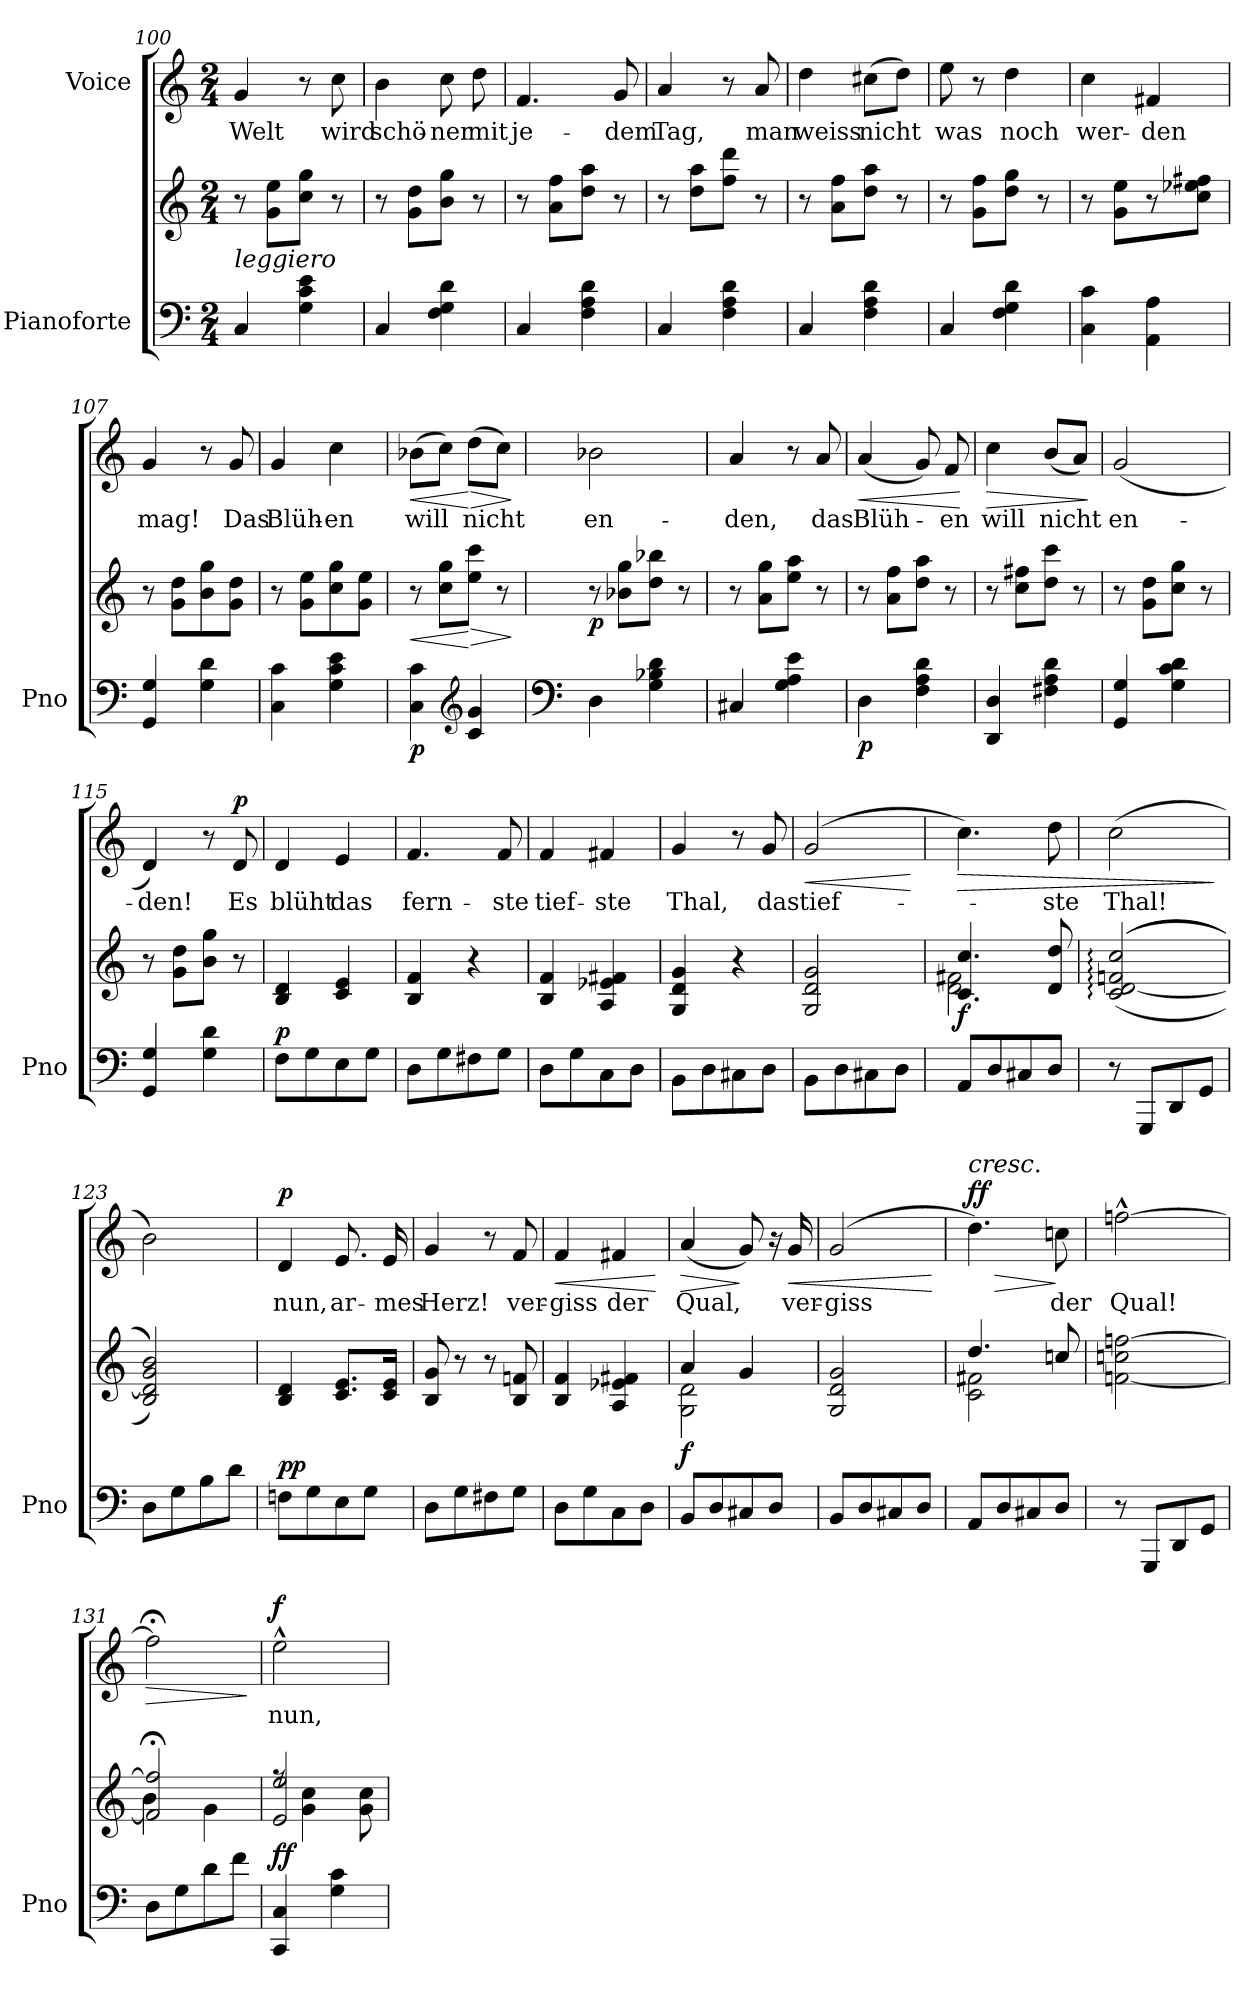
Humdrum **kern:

**kern	**kern	**dynam	**kern	**text	**dynam
*part2	*part2	*part2	*part1	*part1	*part1
*staff3	*staff2	*staff2/3	*staff1	*staff1	*staff1
*I"Pianoforte	*	*	*I"Voice	*	*
*I'Pno	*	*	*	*	*
!!LO:PB:g=z
*clefF4	*clefG2	*	*clefG2	*	*
*k[]	*k[]	*	*k[]	*	*
*M2/4	*M2/4	*	*M2/4	*	*
=100	=100	=100	=100	=100	=100
!LO:TX:a:i:t=leggiero	!	!	!	!	!
!	!	!	!	!LO:LY:b	!
4C/	8r	.	4g/	Welt	.
.	8g\ 8ee\L	.	.	.	.
4G\ 4c\ 4e\	8cc\ 8gg\J	.	8r	.	.
!	!	!	!	!LO:LY:b	!
.	8r	.	8cc\	wird	.
=101	=101	=101	=101	=101	=101
!	!	!	!	!LO:LY:b	!
4C/	8r	.	4b\	schö-	.
.	8g\ 8dd\L	.	.	.	.
!	!	!	!	!LO:LY:b	!
4F\ 4G\ 4d\	8b\ 8gg\J	.	8cc\	-ner	.
!	!	!	!	!LO:LY:b	!
.	8r	.	8dd\	mit	.
=102	=102	=102	=102	=102	=102
!	!	!	!	!LO:LY:b	!
4C/	8r	.	4.f/	je-	.
.	8a\ 8ff\L	.	.	.	.
4F\ 4A\ 4d\	8dd\ 8aa\J	.	.	.	.
!	!	!	!	!LO:LY:b	!
.	8r	.	8g/	-dem	.
=103	=103	=103	=103	=103	=103
!	!	!	!	!LO:LY:b	!
4C/	8r	.	4a/	Tag,	.
.	8dd\ 8aa\L	.	.	.	.
4F\ 4A\ 4d\	8ff\ 8ddd\J	.	8r	.	.
!	!	!	!	!LO:LY:b	!
.	8r	.	8a/	man	.
=104	=104	=104	=104	=104	=104
!	!	!	!	!LO:LY:b	!
4C/	8r	.	4dd\	weiss	.
.	8a\ 8ff\L	.	.	.	.
!	!	!	!	!LO:LY:b	!
4F\ 4A\ 4d\	8dd\ 8aa\J	.	(8cc#X\L	nicht	.
.	8r	.	8dd\J)	.	.
=105	=105	=105	=105	=105	=105
!	!	!	!	!LO:LY:b	!
4C/	8r	.	8ee\	was	.
.	8g\ 8ff\L	.	8r	.	.
!	!	!	!	!LO:LY:b	!
4F\ 4G\ 4d\	8dd\ 8gg\J	.	4dd\	noch	.
.	8r	.	.	.	.
=106	=106	=106	=106	=106	=106
!	!	!	!	!LO:LY:b	!
4C\ 4c\	8r	.	4cc\	wer-	.
.	8g\ 8ee\L	.	.	.	.
!	!	!	!	!LO:LY:b	!
4AA\ 4A\	8r	.	4f#X/	-den	.
.	8cc\ 8ee-X\ 8ff#X\J	.	.	.	.
!!LO:LB:g=z
=107	=107	=107	=107	=107	=107
!	!	!	!	!LO:LY:b	!
4GG/ 4G/	8r	.	4g/	mag!	.
.	8g\ 8dd\L	.	.	.	.
4G\ 4d\	8b\ 8gg\	.	8r	.	.
!	!	!	!	!LO:LY:b	!
.	8g\ 8dd\J	.	8g/	Das	.
=108	=108	=108	=108	=108	=108
!	!	!	!	!LO:LY:b	!
4C\ 4c\	8r	.	4g/	Blüh-	.
.	8g\ 8ee\L	.	.	.	.
!	!	!	!	!LO:LY:b	!
4G\ 4c\ 4e\	8cc\ 8gg\	.	4cc\	-en	.
.	8g\ 8ee\J	.	.	.	.
=109	=109	=109	=109	=109	=109
!	!	!LO:HP:b	!	!LO:LY:b	!LO:HP:b
!	!	!LO:DY:n=1:b=2	!	!	!
4C\ 4c\	8r	< p	(8b-X\L	will	<
.	8cc\ 8gg\L	.	8cc\J)	.	.
*clefG2	*	*	*	*	*
!	!	!LO:HP:n=1:b	!	!LO:LY:b	!LO:HP:n=1:b
4c/ 4g/	8ee\ 8ccc\J	[ >	(8dd\L	nicht	[ >
.	8r	.	8cc\J)	.	.
.	.	]	.	.	]
=110	=110	=110	=110	=110	=110
*clefF4	*	*	*	*	*
!	!	!LO:DY:b	!	!LO:LY:b	!
4D\	8r	p	2b-X\	en-	.
.	8b-X\ 8gg\L	.	.	.	.
4G\ 4B-X\ 4d\	8dd\ 8bb-X\J	.	.	.	.
.	8r	.	.	.	.
=111	=111	=111	=111	=111	=111
!	!	!	!	!LO:LY:b	!
4C#X/	8r	.	4a/	-den,	.
.	8a\ 8gg\L	.	.	.	.
4G\ 4A\ 4e\	8ee\ 8aa\J	.	8r	.	.
!	!	!	!	!LO:LY:b	!
.	8r	.	8a/	das	.
=112	=112	=112	=112	=112	=112
!	!	!LO:DY:b=2	!	!LO:LY:b	!LO:HP:b
4D\	8r	p	(4a/	Blüh-	<
.	8a\ 8ff\L	.	.	.	.
4F\ 4A\ 4d\	8dd\ 8aa\J	.	8g/)	.	.
!	!	!	!	!LO:LY:b	!
.	8r	.	8f/	-en	.
.	.	.	.	.	[
=113	=113	=113	=113	=113	=113
!	!	!	!	!LO:LY:b	!LO:HP:b
4DD/ 4D/	8r	.	4cc\	will	>
.	8cc\ 8ff#X\L	.	.	.	.
!	!	!	!	!LO:LY:b	!
4F#X\ 4A\ 4d\	8dd\ 8ccc\J	.	(8b/L	nicht	.
.	8r	.	8a/J)	.	.
.	.	.	.	.	]
=114	=114	=114	=114	=114	=114
!	!	!	!	!LO:LY:b	!
4GG/ 4G/	8r	.	(2g/	en-	.
.	8g\ 8dd\L	.	.	.	.
4G\ 4c\ 4d\	8cc\ 8gg\J	.	.	.	.
.	8r	.	.	.	.
!!LO:LB:g=z
=115	=115	=115	=115	=115	=115
!	!	!	!	!LO:LY:b	!
4GG/ 4G/	8r	.	4d/)	-den!	.
.	8g\ 8dd\L	.	.	.	.
4G\ 4d\	8b\ 8gg\J	.	8r	.	.
!	!	!	!	!LO:LY:b	!LO:DY:a
.	8r	.	8d/	Es	p
=116	=116	=116	=116	=116	=116
!	!	!LO:DY:a=2	!	!LO:LY:b	!
8F\L	4B/ 4d/	p	4d/	blüht	.
8G\	.	.	.	.	.
!	!	!	!	!LO:LY:b	!
8E\	4c/ 4e/	.	4e/	das	.
8G\J	.	.	.	.	.
=117	=117	=117	=117	=117	=117
!	!	!	!	!LO:LY:b	!
8D\L	4B/ 4f/	.	4.f/	fern-	.
8G\	.	.	.	.	.
8F#X\	4r	.	.	.	.
!	!	!	!	!LO:LY:b	!
8G\J	.	.	8f/	-ste	.
=118	=118	=118	=118	=118	=118
!	!	!	!	!LO:LY:b	!
8D\L	4B/ 4f/	.	4f/	tief-	.
8G\	.	.	.	.	.
!	!	!	!	!LO:LY:b	!
8C\	4A/ 4e-X/ 4f#X/	.	4f#X/	-ste	.
8D\J	.	.	.	.	.
=119	=119	=119	=119	=119	=119
!	!	!	!	!LO:LY:b	!
8BB\L	4G/ 4d/ 4g/	.	4g/	Thal,	.
8D\	.	.	.	.	.
8C#X\	4r	.	8r	.	.
!	!	!	!	!LO:LY:b	!
8D\J	.	.	8g/	das	.
=120	=120	=120	=120	=120	=120
!	!	!	!	!LO:LY:b	!LO:HP:b
8BB\L	2G/ 2d/ 2g/	.	(>2g/	tief-	<
8D\	.	.	.	.	.
8C#X\	.	.	.	.	.
8D\J	.	.	.	.	.
.	.	.	.	.	[
=121	=121	=121	=121	=121	=121
*	*^	*	*	*	*
!	!	!	!LO:DY:a=2	!	!	!LO:HP:b
8AA/L	4.c/ 4.cc/	2d\ 2f#X\	f	4.cc\)	.	>
8D/	.	.	.	.	.	.
8C#X/	.	.	.	.	.	.
!	!	!	!	!	!LO:LY:b	!
8D/J	8d/ 8dd/	.	.	8dd\	-ste	.
*	*v	*v	*	*	*	*
=122	=122	=122	=122	=122	=122
!	!	!	!	!LO:LY:b	!
8r	(>(>(2c/: [2d/: 2fn/: 2cc/:	.	(2cc\	Thal!	.
8GGG/L	.	.	.	.	.
8DD/	.	.	.	.	.
8GG/J	.	.	.	.	.
.	.	.	.	.	]
!!LO:LB:g=z
=123	=123	=123	=123	=123	=123
8D\L	2B/ 2d/] 2g/ 2b/)))	.	2b\)	.	.
8G\	.	.	.	.	.
8B\	.	.	.	.	.
8d\J	.	.	.	.	.
=124	=124	=124	=124	=124	=124
!	!	!LO:DY:a=2	!	!LO:LY:b	!LO:DY:a
8Fn\L	4B/ 4d/	pp	4d/	nun,	p
8G\	.	.	.	.	.
!	!	!	!	!LO:LY:b	!
8E\	8.c/ 8.e/L	.	8.e/	ar-	.
8G\J	.	.	.	.	.
!	!	!	!	!LO:LY:b	!
.	16c/ 16e/Jk	.	16e/	-mes	.
=125	=125	=125	=125	=125	=125
!	!	!	!	!LO:LY:b	!
8D\L	8B/ 8g/	.	4g/	Herz!	.
8G\	8r	.	.	.	.
8F#X\	8r	.	8r	.	.
!	!	!	!	!LO:LY:b	!
8G\J	8B/ 8fn/	.	8f/	ver-	.
=126	=126	=126	=126	=126	=126
!	!	!	!	!LO:LY:b	!LO:HP:b
8D\L	4B/ 4f/	.	4f/	-giss	<
8G\	.	.	.	.	.
!	!	!	!	!LO:LY:b	!
8C\	4A/ 4e-X/ 4f#X/	.	4f#X/	der	.
8D\J	.	.	.	.	.
.	.	.	.	.	[
=127	=127	=127	=127	=127	=127
*	*^	*	*	*	*
!	!	!	!LO:DY:a=2	!	!LO:LY:b	!LO:HP:b
8BB/L	4a/	2G\ 2d\	f	(4a/	Qual,	>
8D/	.	.	.	.	.	.
8C#X/	4g/	.	.	8g/)	.	]
8D/J	.	.	.	16r	.	.
!	!	!	!	!	!LO:LY:b	!LO:HP:b
.	.	.	.	16g/	ver-	<
*	*v	*v	*	*	*	*
=128	=128	=128	=128	=128	=128
!	!	!	!	!LO:LY:b	!
8BB/L	2G/ 2d/ 2g/	.	(>2g/	-giss	.
8D/	.	.	.	.	.
8C#X/	.	.	.	.	.
8D/J	.	.	.	.	.
.	.	.	.	.	[
=129	=129	=129	=129	=129	=129
*	*^	*	*	*	*
!	!	!	!	!LO:TX:a:i:t=cresc.	!	!
!	!	!	!	!	!	!LO:HP:b
!	!	!	!	!	!	!LO:DY:n=1:b
8AA/L	4.dd/	2c\ 2f#X\	.	4.dd\)	.	> ff
8D/	.	.	.	.	.	.
8C#X/	.	.	.	.	.	.
!	!	!	!	!	!LO:LY:b	!
8D/J	8ccn/	.	.	8ccn\	der	]
*	*v	*v	*	*	*	*
!!LO:PB:g=z
=130	=130	=130	=130	=130	=130
!	!	!	!	!LO:LY:b	!
8r	[2fn\ 2ccn\ [2ffn\	.	[2ffn^^\	Qual!	.
8GGG/L	.	.	.	.	.
8DD/	.	.	.	.	.
8GG/J	.	.	.	.	.
=131	=131	=131	=131	=131	=131
*	*^	*	*	*	*
!	!	!	!	!	!	!LO:HP:b
8D\L	2f/];< 2ff/];<	4b\	.	2ff;<\]	.	>
8G\	.	.	.	.	.	.
8d\	.	4g\	.	.	.	.
8f\J	.	.	.	.	.	.
*	*v	*v	*	*	*	*
.	.	.	.	.	]
=132	=132	=132	=132	=132	=132
*	*^	*	*	*	*
!	!	!	!LO:DY:a=2	!	!LO:LY:b	!LO:DY:a
4CC/ 4C/	2e/ 2ee/	8rff	ff	2ee^^\	nun,	f
.	.	4g\ 4cc\	.	.	.	.
4G\ 4c\	.	.	.	.	.	.
.	.	8g\ 8cc\	.	.	.	.
*	*v	*v	*	*	*	*
=	=	=	=	=	=
*-	*-	*-	*-	*-	*-
